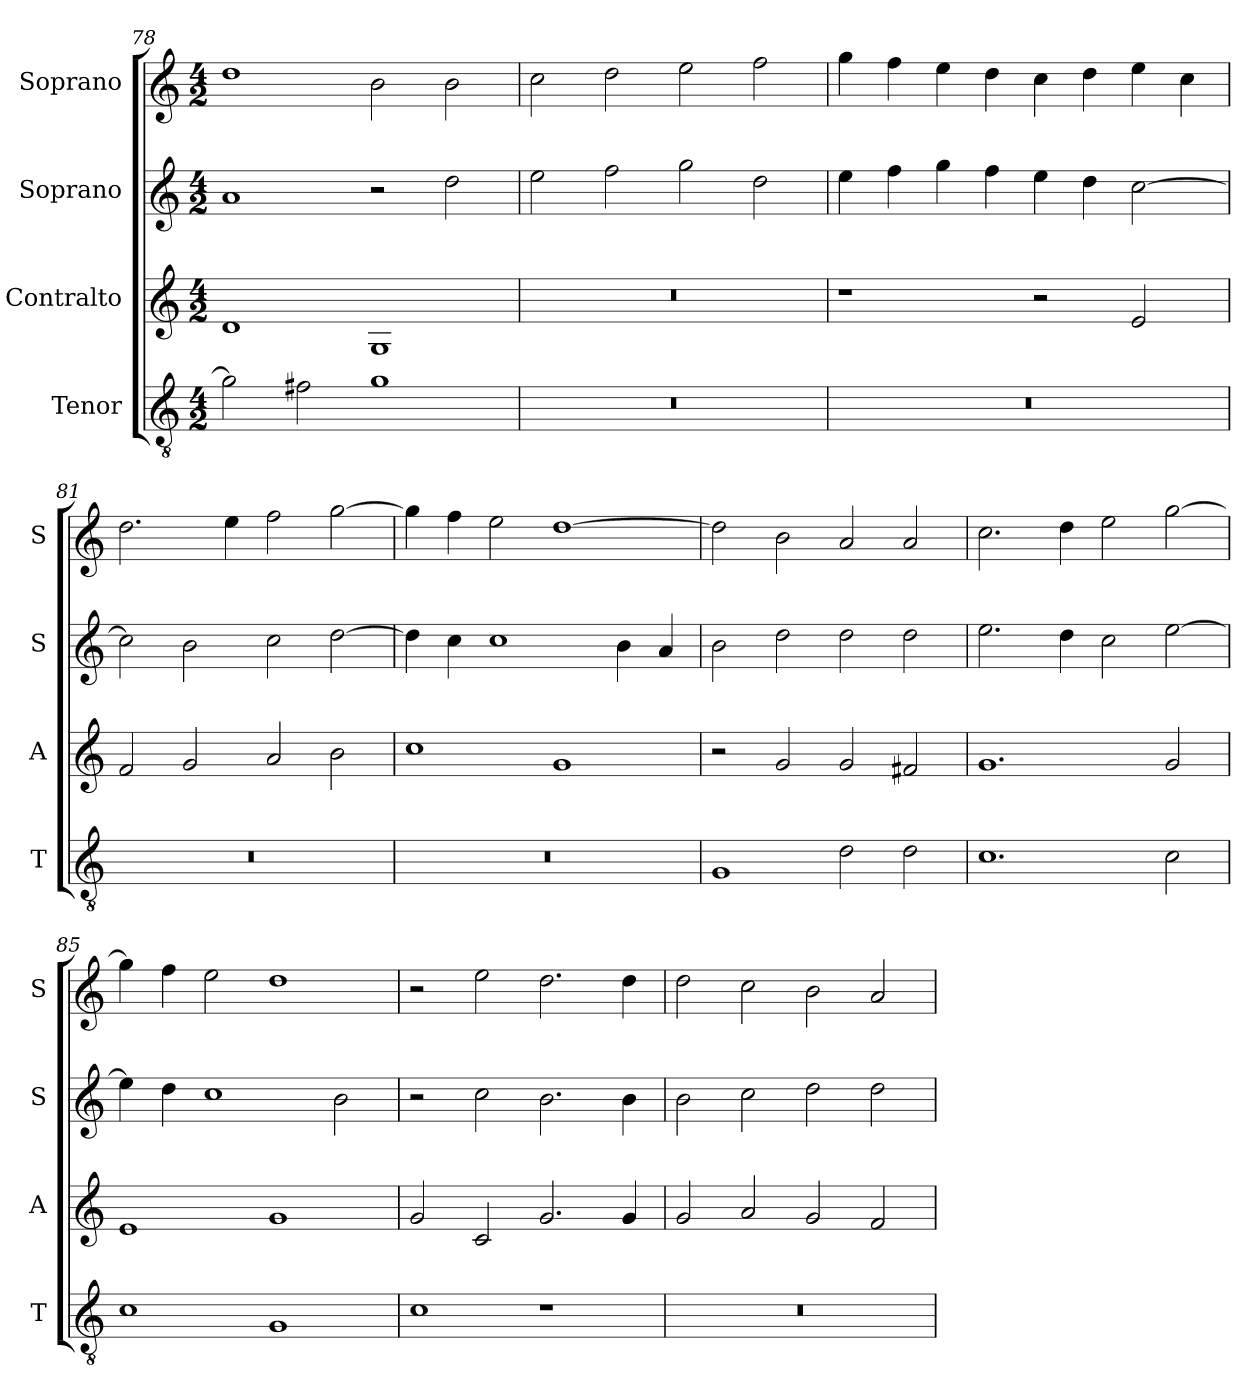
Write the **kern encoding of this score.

**kern	**kern	**kern	**kern
*part4	*part3	*part2	*part1
*staff4	*staff3	*staff2	*staff1
*I"Tenor	*I"Contralto	*I"Soprano	*I"Soprano
*I'T	*I'A	*I'S	*I'S
*clefGv2	*clefG2	*clefG2	*clefG2
*k[]	*k[]	*k[]	*k[]
*G:mix	*G:mix	*G:mix	*G:mix
*M4/2	*M4/2	*M4/2	*M4/2
=78	=78	=78	=78
2g]	1d	1a	1dd
2f#X	.	.	.
1g	1G	2r	2b
.	.	2dd	2b
=79	=79	=79	=79
0r	0r	2ee	2cc
.	.	2ff	2dd
.	.	2gg	2ee
.	.	2dd	2ff
=80	=80	=80	=80
0r	1r	4ee	4gg
.	.	4ff	4ff
.	.	4gg	4ee
.	.	4ff	4dd
.	2r	4ee	4cc
.	.	4dd	4dd
.	2e	[2cc	4ee
.	.	.	4cc
=81	=81	=81	=81
0r	2f	2cc]	2.dd
.	2g	2b	.
.	.	.	4ee
.	2a	2cc	2ff
.	2b	[2dd	[2gg
=82	=82	=82	=82
0r	1cc	4dd]	4gg]
.	.	4cc	4ff
.	.	1cc	2ee
.	1g	.	[1dd
.	.	4b	.
.	.	4a	.
=83	=83	=83	=83
1G	2r	2b	2dd]
.	2g	2dd	2b
2d	2g	2dd	2a
2d	2f#X	2dd	2a
=84	=84	=84	=84
1.c	1.g	2.ee	2.cc
.	.	4dd	4dd
.	.	2cc	2ee
2c	2g	[2ee	[2gg
=85	=85	=85	=85
1c	1e	4ee]	4gg]
.	.	4dd	4ff
.	.	1cc	2ee
1G	1g	.	1dd
.	.	2b	.
=86	=86	=86	=86
1c	2g	2r	2r
.	2c	2cc	2ee
1r	2.g	2.b	2.dd
.	4g	4b	4dd
=87	=87	=87	=87
0r	2g	2b	2dd
.	2a	2cc	2cc
.	2g	2dd	2b
.	2f	2dd	2a
=	=	=	=
*-	*-	*-	*-
